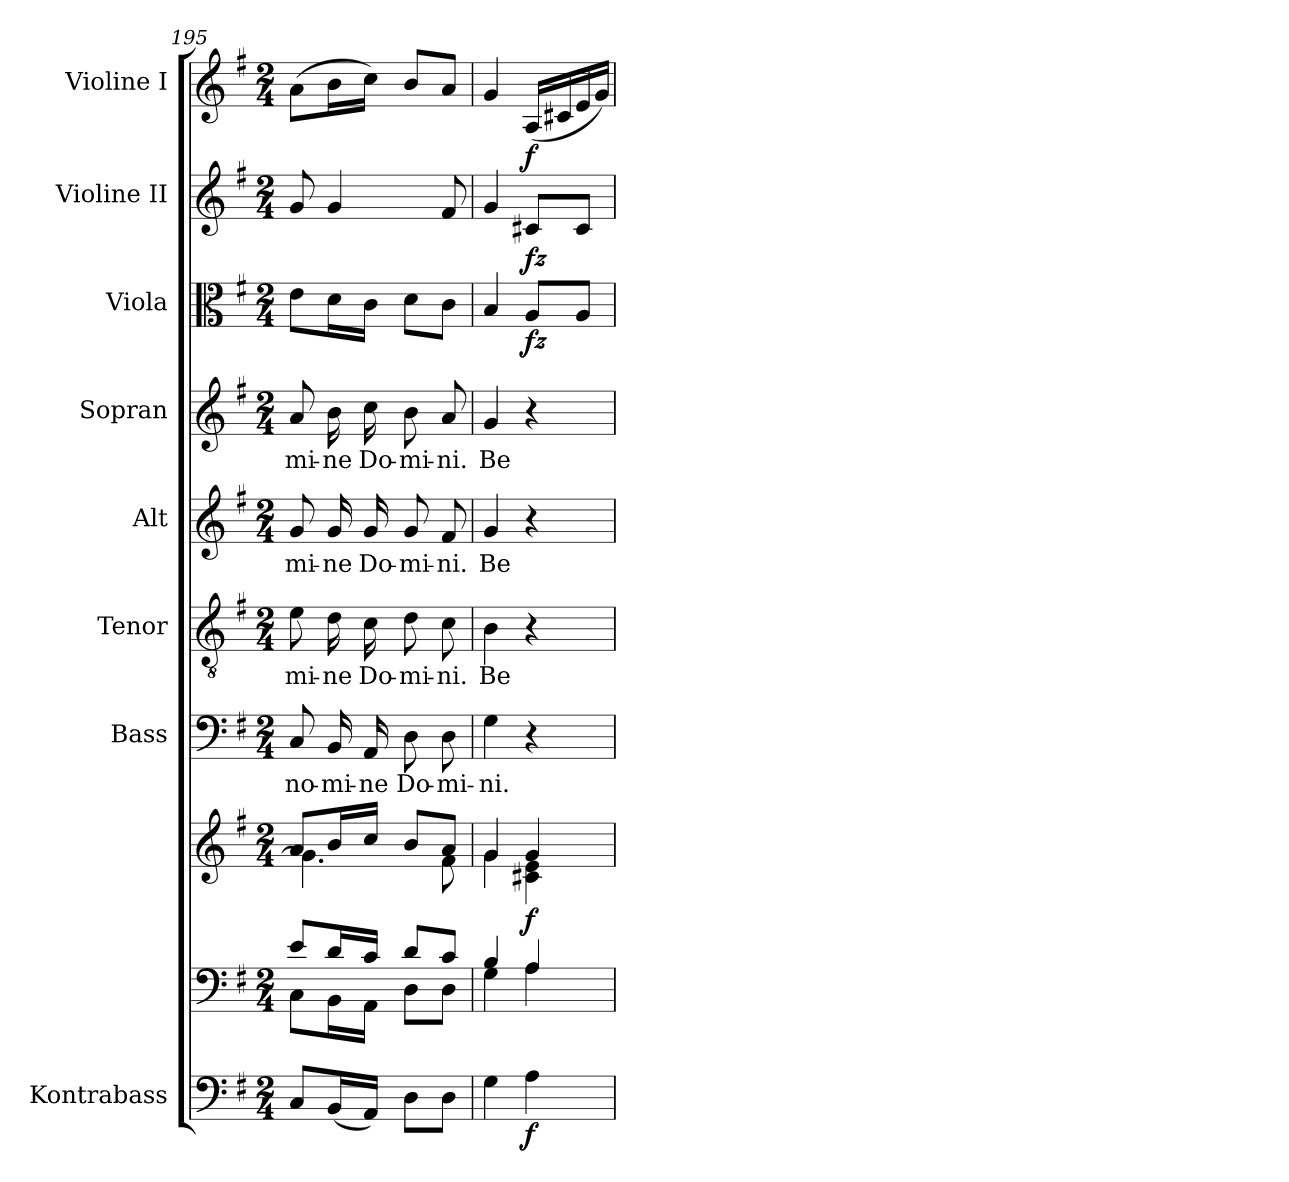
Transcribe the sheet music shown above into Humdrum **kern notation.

**kern	**dynam	**kern	**kern	**dynam	**kern	**text	**kern	**text	**kern	**text	**kern	**text	**kern	**dynam	**kern	**dynam	**kern	**dynam
*part9	*part9	*part8	*part8	*part8	*part7	*part7	*part6	*part6	*part5	*part5	*part4	*part4	*part3	*part3	*part2	*part2	*part1	*part1
*staff10	*staff10	*staff9	*staff8	*staff8/9	*staff7	*staff7	*staff6	*staff6	*staff5	*staff5	*staff4	*staff4	*staff3	*staff3	*staff2	*staff2	*staff1	*staff1
*I"Kontrabass	*	*	*	*	*I"Bass	*	*I"Tenor	*	*I"Alt	*	*I"Sopran	*	*I"Viola	*	*I"Violine II	*	*I"Violine I	*
*I'Kb.	*	*	*	*	*I'B.	*	*I'T.	*	*I'A.	*	*I'S.	*	*I'Vla.	*	*I'Vl. II	*	*I'Vl. I	*
*clefF4	*	*clefF4	*clefG2	*	*clefF4	*	*clefGv2	*	*clefG2	*	*clefG2	*	*clefC3	*	*clefG2	*	*clefG2	*
*ITrd7c12	*	*	*	*	*	*	*	*	*	*	*	*	*	*	*	*	*	*
*k[f#]	*	*k[f#]	*k[f#]	*	*k[f#]	*	*k[f#]	*	*k[f#]	*	*k[f#]	*	*k[f#]	*	*k[f#]	*	*k[f#]	*
*G:	*	*G:	*G:	*	*G:	*	*G:	*	*G:	*	*G:	*	*G:	*	*G:	*	*G:	*
*M2/4	*	*M2/4	*M2/4	*	*M2/4	*	*M2/4	*	*M2/4	*	*M2/4	*	*M2/4	*	*M2/4	*	*M2/4	*
=195	=195	=195	=195	=195	=195	=195	=195	=195	=195	=195	=195	=195	=195	=195	=195	=195	=195	=195
*	*	*^	*^	*	*	*	*	*	*	*	*	*	*	*	*	*	*	*
!	!	!	!	!	!	!	!	!LO:LY:b	!	!LO:LY:b	!	!LO:LY:b	!	!LO:LY:b	!	!	!	!	!	!
8CC/L	.	8e/L	8C\L	8a/L	4.g\]	.	8C/	no-	8e\	-mi-	8g/	-mi-	8a/	-mi-	8e\L	.	8g/	.	(>8a\L	.
!	!	!	!	!	!	!	!	!LO:LY:b	!	!LO:LY:b	!	!LO:LY:b	!	!LO:LY:b	!	!	!	!	!	!
(<16BBB/L	.	16d/L	16BB\L	16b/L	.	.	16BB/	-mi-	16d\	-ne	16g/	-ne	16b\	-ne	16d\L	.	4g/	.	16b\L	.
!	!	!	!	!	!	!	!	!LO:LY:b	!	!LO:LY:b	!	!LO:LY:b	!	!LO:LY:b	!	!	!	!	!	!
16AAA/JJ)	.	16c/JJ	16AA\JJ	16cc/JJ	.	.	16AA/	-ne	16c\	Do-	16g/	Do-	16cc\	Do-	16c\JJ	.	.	.	16cc\JJ)	.
!	!	!	!	!	!	!	!	!LO:LY:b	!	!LO:LY:b	!	!LO:LY:b	!	!LO:LY:b	!	!	!	!	!	!
8DD\L	.	8d/L	8D\L	8b/L	.	.	8D\	Do-	8d\	-mi-	8g/	-mi-	8b\	-mi-	8d\L	.	.	.	8b/L	.
!	!	!	!	!	!	!	!	!LO:LY:b	!	!LO:LY:b	!	!LO:LY:b	!	!LO:LY:b	!	!	!	!	!	!
8DD\J	.	8c/J	8D\J	8a/J	8f#\	.	8D\	-mi-	8c\	-ni.	8f#/	-ni.	8a/	-ni.	8c\J	.	8f#/	.	8a/J	.
=196	=196	=196	=196	=196	=196	=196	=196	=196	=196	=196	=196	=196	=196	=196	=196	=196	=196	=196	=196	=196
!	!	!	!	!	!	!	!	!LO:LY:b	!	!LO:LY:b	!	!LO:LY:b	!	!LO:LY:b	!	!	!	!	!	!
4GG\	.	4B/	4G\	4g/	4g\	.	4G\	-ni.	4B\	Be-	4g/	Be-	4g/	Be-	4B/	.	4g/	.	4g/	.
!	!LO:DY:b	!	!	!	!	!LO:DY:b	!	!	!	!	!	!	!	!	!	!LO:DY:b	!	!LO:DY:b	!	!LO:DY:b
4AA\	f	4A/	4A\	4g/	4c#X\ 4e\	f	4r	.	4r	.	4r	.	4r	.	8A/L	fz	8c#X/L	fz	(<16A/LL	f
.	.	.	.	.	.	.	.	.	.	.	.	.	.	.	.	.	.	.	16c#X/	.
.	.	.	.	.	.	.	.	.	.	.	.	.	.	.	8A/J	.	8c#/J	.	16e/	.
.	.	.	.	.	.	.	.	.	.	.	.	.	.	.	.	.	.	.	16g/JJ)	.
*	*	*v	*v	*	*	*	*	*	*	*	*	*	*	*	*	*	*	*	*	*
*	*	*	*v	*v	*	*	*	*	*	*	*	*	*	*	*	*	*	*	*
=	=	=	=	=	=	=	=	=	=	=	=	=	=	=	=	=	=	=
*-	*-	*-	*-	*-	*-	*-	*-	*-	*-	*-	*-	*-	*-	*-	*-	*-	*-	*-
